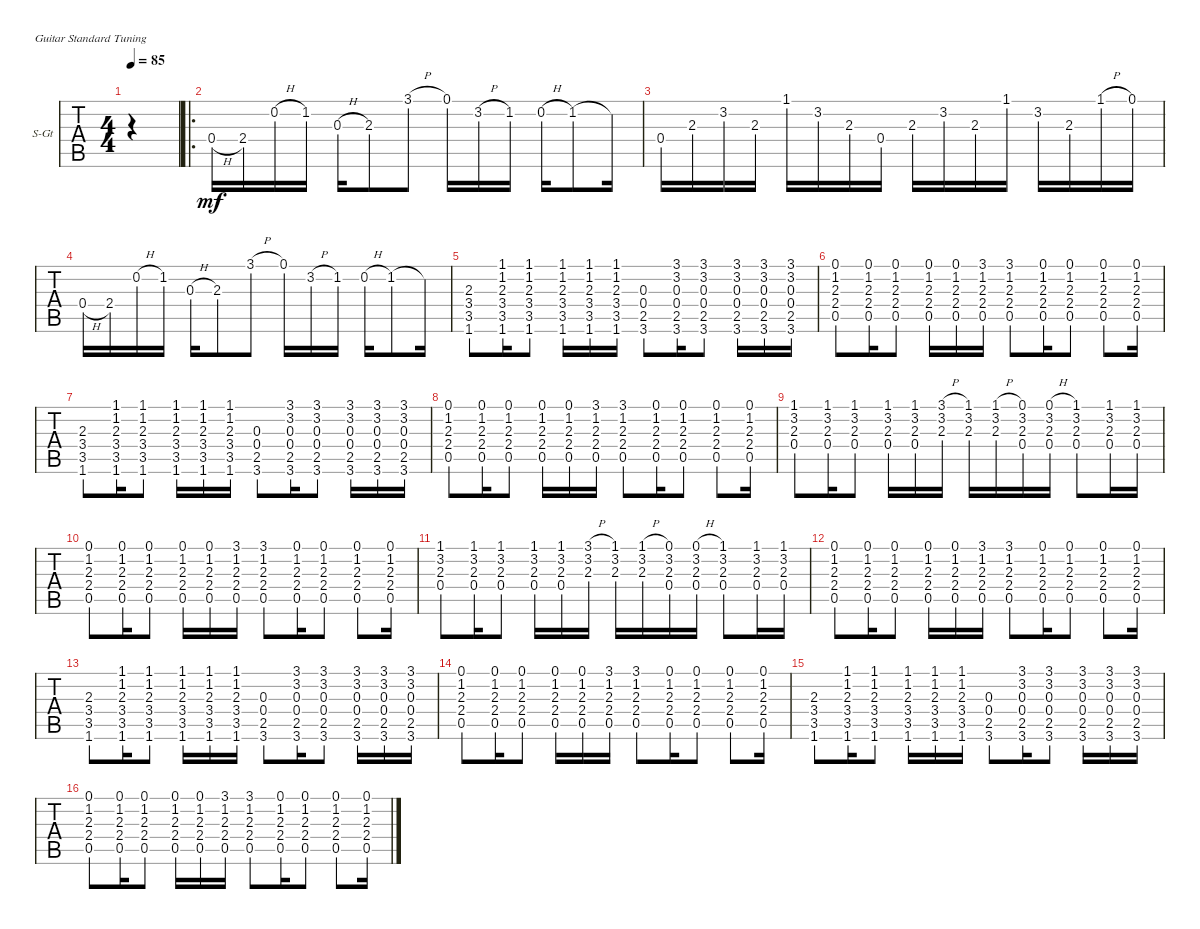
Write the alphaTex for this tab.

\defaultSystemsLayout 4
\bracketExtendMode groupsimilarinstruments
\firstSystemTrackNameOrientation horizontal
\otherSystemsTrackNameOrientation horizontal
\track ("Steel Guitar" "S-Gt") {instrument acousticguitarsteel}
\staff {tabs}
\tuning (E4 B3 G3 D3 A2 E2)
\ts (4 4)
\tempo 85
\clef g2
\scale
0.485477
\ks c
r.4{dy mf instrument acousticguitarsteel} |
\ro
\scale
0.257261 0.4{h}.16 2.4.16 0.2{h}.16 1.2.16 0.3{h}.16 2.3.8 3.1{h}.8 0.1.16 3.2{h}.16 1.2.16 0.2{h}.16 1.2.8 1.2{t}.16 |
\scale
0.257261 0.4.16 2.3.16 3.2.16 2.3.16 1.1.16 3.2.16 2.3.16 0.4.16 2.3.16 3.2.16 2.3.16 1.1.16 3.2.16 2.3.16 1.1{h}.16 0.1.16 |
0.4{h}.16 2.4.16 0.2{h}.16 1.2.16 0.3{h}.16 2.3.8 3.1{h}.8 0.1.16 3.2{h}.16 1.2.16 0.2{h}.16 1.2.8 1.2{t}.16 |
(1.6 3.5 3.4 2.3).8 (2.3 3.4 3.5 1.6 1.2 1.1).16 (2.3 3.4 3.5 1.6 1.1 1.2).8 (2.3 3.4 3.5 1.6 1.1 1.2).16 (1.6 3.5 3.4 2.3 1.1 1.2).16 (1.1 1.2 2.3 3.4 3.5 1.6).16 (3.6 2.5 0.4 0.3).8 (0.3 0.4 2.5 3.6 3.2 3.1).16 (0.3 0.4 2.5 3.6 3.1 3.2).8 (0.3 0.4 2.5 3.6 3.1 3.2).16 (3.6 2.5 0.4 0.3 3.1 3.2).16 (3.1 3.2 0.3 0.4 2.5 3.6).16 |
(2.4 2.3 1.2 0.1 0.5).8 (0.5 2.4 2.3 1.2 0.1).16 (0.5 2.4 2.3 1.2 0.1).8 (0.5 2.4 2.3 1.2 0.1).16 (1.2 2.3 2.4 0.5 0.1).16 (3.1 1.2 2.3 2.4 0.5).16 (3.1 2.3 1.2 2.4 0.5).8 (0.1 1.2 2.3 2.4 0.5).16 (0.1 1.2 2.3 2.4 0.5).8 (0.1 1.2 2.3 2.4 0.5).8 (0.5 2.4 2.3 1.2 0.1).16 |
(1.6 3.5 3.4 2.3).8 (2.3 3.4 3.5 1.6 1.2 1.1).16 (2.3 3.4 3.5 1.6 1.1 1.2).8 (2.3 3.4 3.5 1.6 1.1 1.2).16 (1.6 3.5 3.4 2.3 1.1 1.2).16 (1.1 1.2 2.3 3.4 3.5 1.6).16 (3.6 2.5 0.4 0.3).8 (0.3 0.4 2.5 3.6 3.2 3.1).16 (0.3 0.4 2.5 3.6 3.1 3.2).8 (0.3 0.4 2.5 3.6 3.1 3.2).16 (3.6 2.5 0.4 0.3 3.1 3.2).16 (3.1 3.2 0.3 0.4 2.5 3.6).16 |
(2.4 2.3 1.2 0.1 0.5).8 (0.5 2.4 2.3 1.2 0.1).16 (0.5 2.4 2.3 1.2 0.1).8 (0.5 2.4 2.3 1.2 0.1).16 (1.2 2.3 2.4 0.5 0.1).16 (3.1 1.2 2.3 2.4 0.5).16 (3.1 2.3 1.2 2.4 0.5).8 (0.1 1.2 2.3 2.4 0.5).16 (0.1 1.2 2.3 2.4 0.5).8 (0.1 1.2 2.3 2.4 0.5).8 (0.1 1.2 2.3 0.5 2.4).16 |
(0.4 2.3 3.2 1.1).8 (0.4 2.3 3.2 1.1).16 (0.4 2.3 3.2 1.1).8 (0.4 2.3 3.2 1.1).16 (3.2 2.3 1.1 0.4).16 (3.1{h} 3.2 2.3).16 (1.1 3.2 2.3).16 (1.1{h} 3.2 2.3).16 (0.1 3.2 2.3 0.4).16 (0.1{h} 3.2 2.3 0.4).16 (1.1 3.2 2.3 0.4).8 (1.1 3.2 2.3 0.4).16 (1.1 3.2 2.3 0.4).16 |
(2.4 2.3 1.2 0.1 0.5).8 (0.5 2.4 2.3 1.2 0.1).16 (0.5 2.4 2.3 1.2 0.1).8 (0.5 2.4 2.3 1.2 0.1).16 (1.2 2.3 2.4 0.5 0.1).16 (3.1 1.2 2.3 2.4 0.5).16 (3.1 2.3 1.2 2.4 0.5).8 (0.1 1.2 2.3 2.4 0.5).16 (0.1 1.2 2.3 2.4 0.5).8 (0.1 1.2 2.3 2.4 0.5).8 (0.5 2.4 2.3 1.2 0.1).16 |
(0.4 2.3 3.2 1.1).8 (0.4 2.3 3.2 1.1).16 (0.4 2.3 3.2 1.1).8 (0.4 2.3 3.2 1.1).16 (3.2 2.3 1.1 0.4).16 (3.1{h} 3.2 2.3).16 (1.1 3.2 2.3).16 (1.1{h} 3.2 2.3).16 (0.1 3.2 2.3 0.4).16 (0.1{h} 3.2 2.3 0.4).16 (1.1 3.2 2.3 0.4).8 (1.1 3.2 2.3 0.4).16 (0.4 2.3 3.2 1.1).16 |
(2.4 2.3 1.2 0.1 0.5).8 (0.5 2.4 2.3 1.2 0.1).16 (0.5 2.4 2.3 1.2 0.1).8 (0.5 2.4 2.3 1.2 0.1).16 (1.2 2.3 2.4 0.5 0.1).16 (3.1 1.2 2.3 2.4 0.5).16 (3.1 2.3 1.2 2.4 0.5).8 (0.1 1.2 2.3 2.4 0.5).16 (0.1 1.2 2.3 2.4 0.5).8 (0.1 1.2 2.3 2.4 0.5).8 (0.1 1.2 2.3 2.4 0.5).16 |
(1.6 3.5 3.4 2.3).8 (2.3 3.4 3.5 1.6 1.2 1.1).16 (2.3 3.4 3.5 1.6 1.1 1.2).8 (2.3 3.4 3.5 1.6 1.1 1.2).16 (1.6 3.5 3.4 2.3 1.1 1.2).16 (1.1 1.2 2.3 3.4 3.5 1.6).16 (3.6 2.5 0.4 0.3).8 (0.3 0.4 2.5 3.6 3.2 3.1).16 (0.3 0.4 2.5 3.6 3.1 3.2).8 (0.3 0.4 2.5 3.6 3.1 3.2).16 (3.6 2.5 0.4 0.3 3.1 3.2).16 (3.1 3.2 0.3 0.4 2.5 3.6).16 |
(2.4 2.3 1.2 0.1 0.5).8 (0.5 2.4 2.3 1.2 0.1).16 (0.5 2.4 2.3 1.2 0.1).8 (0.5 2.4 2.3 1.2 0.1).16 (1.2 2.3 2.4 0.5 0.1).16 (3.1 1.2 2.3 2.4 0.5).16 (3.1 2.3 1.2 2.4 0.5).8 (0.1 1.2 2.3 2.4 0.5).16 (0.1 1.2 2.3 2.4 0.5).8 (0.1 1.2 2.3 2.4 0.5).8 (0.1 1.2 2.3 2.4 0.5).16 |
(1.6 3.5 3.4 2.3).8 (2.3 3.4 3.5 1.6 1.2 1.1).16 (2.3 3.4 3.5 1.6 1.1 1.2).8 (2.3 3.4 3.5 1.6 1.1 1.2).16 (1.6 3.5 3.4 2.3 1.1 1.2).16 (1.1 1.2 2.3 3.4 3.5 1.6).16 (3.6 2.5 0.4 0.3).8 (0.3 0.4 2.5 3.6 3.2 3.1).16 (0.3 0.4 2.5 3.6 3.1 3.2).8 (0.3 0.4 2.5 3.6 3.1 3.2).16 (3.6 2.5 0.4 0.3 3.1 3.2).16 (3.1 3.2 0.3 0.4 2.5 3.6).16 |
(2.4 2.3 1.2 0.1 0.5).8 (0.5 2.4 2.3 1.2 0.1).16 (0.5 2.4 2.3 1.2 0.1).8 (0.5 2.4 2.3 1.2 0.1).16 (1.2 2.3 2.4 0.5 0.1).16 (3.1 1.2 2.3 2.4 0.5).16 (3.1 2.3 1.2 2.4 0.5).8 (0.1 1.2 2.3 2.4 0.5).16 (0.1 1.2 2.3 2.4 0.5).8 (0.1 1.2 2.3 2.4 0.5).8 (0.1 1.2 2.3 0.5 2.4).16
